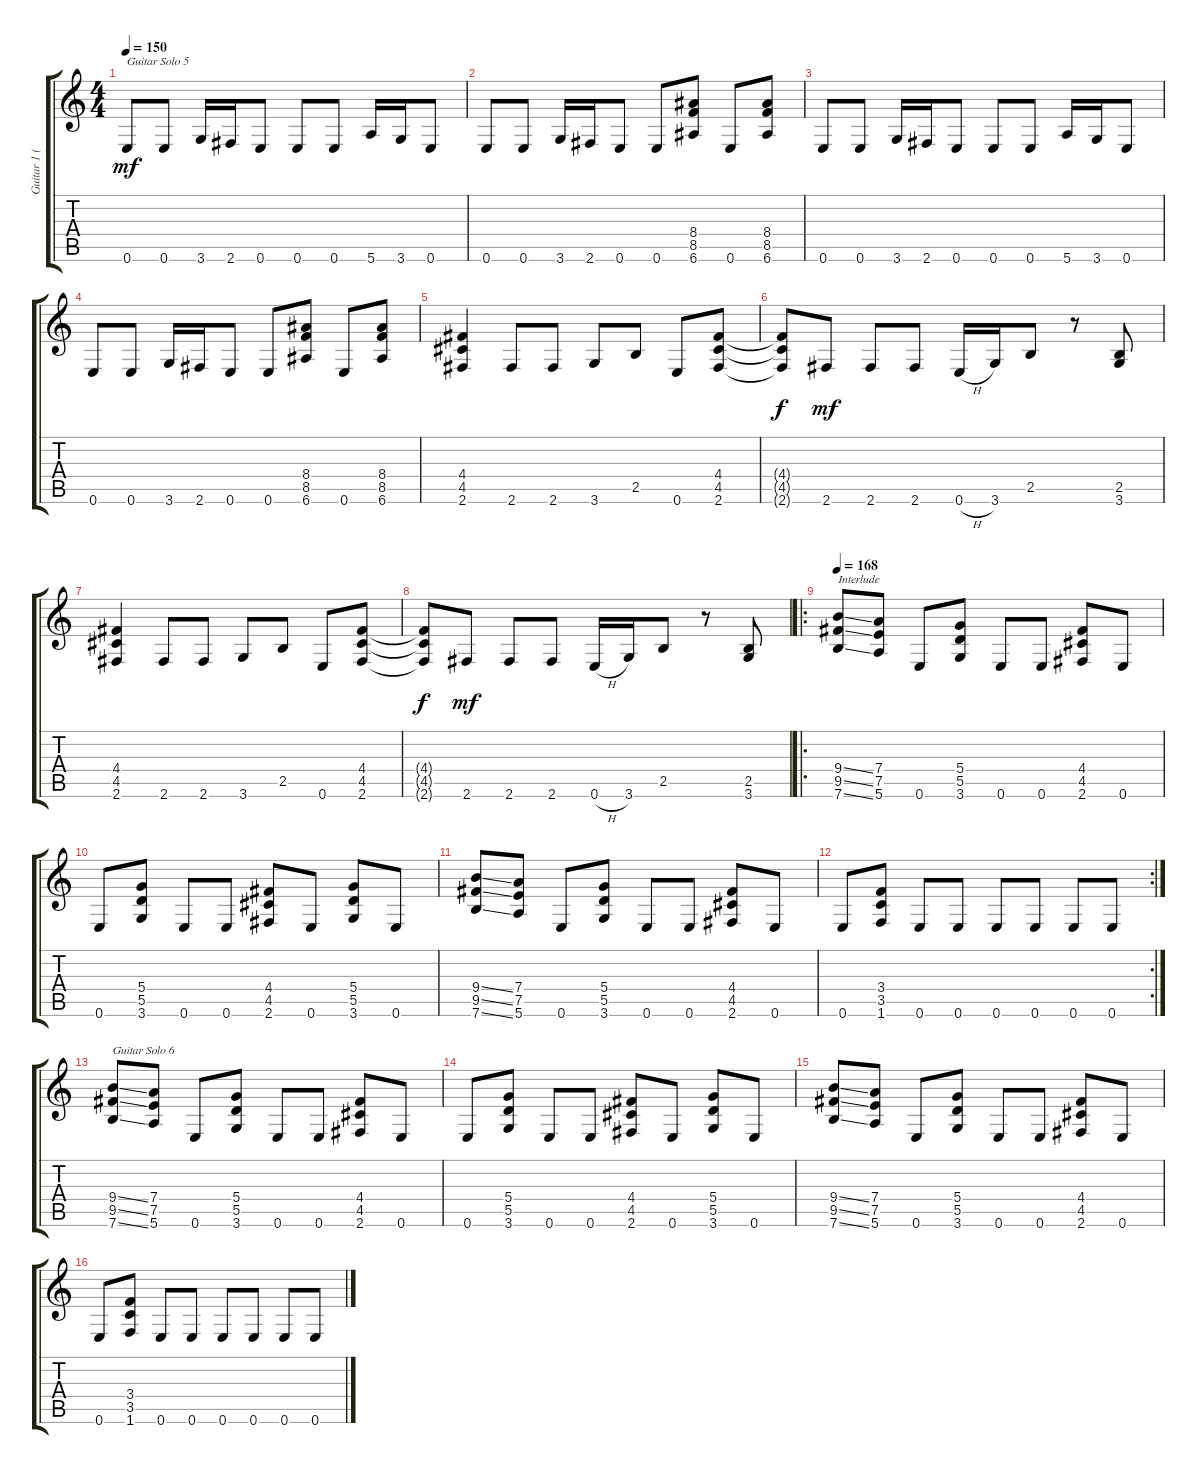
\track ("Guitar 1 (Dave Mustaine)" "Guitar 1 (") {instrument distortionguitar}
\staff {score tabs}
\tuning (E4 B3 G3 D3 A2 E2) {hide}
\ts (4 4)
\tempo 150
\clef g2
\ks c
0.6.8{txt "Guitar Solo 5" dy mf} 0.6.8 3.6.16 2.6.16 0.6.8 0.6.8 0.6.8 5.6.16 3.6.16 0.6.8 |
0.6.8 0.6.8 3.6.16 2.6.16 0.6.8 0.6.8 (8.4 8.5 6.6).8 0.6.8 (8.4 8.5 6.6).8 |
0.6.8 0.6.8 3.6.16 2.6.16 0.6.8 0.6.8 0.6.8 5.6.16 3.6.16 0.6.8 |
0.6.8 0.6.8 3.6.16 2.6.16 0.6.8 0.6.8 (8.4 8.5 6.6).8 0.6.8 (8.4 8.5 6.6).8 |
(4.4 4.5 2.6).4 2.6.8 2.6.8 3.6.8 2.5.8 0.6.8 (4.4 4.5 2.6).8 |
(4.4{t} 4.5{t} 2.6{t}).8{dy f} 2.6.8{dy mf} 2.6.8 2.6.8 0.6{h}.16 3.6.16 2.5.8 r.8 (2.5 3.6).8 |
(4.4 4.5 2.6).4 2.6.8 2.6.8 3.6.8 2.5.8 0.6.8 (4.4 4.5 2.6).8 |
(4.4{t} 4.5{t} 2.6{t}).8{dy f} 2.6.8{dy mf} 2.6.8 2.6.8 0.6{h}.16 3.6.16 2.5.8 r.8 (2.5 3.6).8 |
\ro
\tempo 168
(9.4{ss} 9.5{ss} 7.6{ss}).8{txt "Interlude"} (7.4 7.5 5.6).8 0.6.8 (5.4 5.5 3.6).8 0.6.8 0.6.8 (4.4 4.5 2.6).8 0.6.8 |
0.6.8 (5.4 5.5 3.6).8 0.6.8 0.6.8 (4.4 4.5 2.6).8 0.6.8 (5.4 5.5 3.6).8 0.6.8 |
(9.4{ss} 9.5{ss} 7.6{ss}).8 (7.4 7.5 5.6).8 0.6.8 (5.4 5.5 3.6).8 0.6.8 0.6.8 (4.4 4.5 2.6).8 0.6.8 |
\rc 2
0.6.8 (3.4 3.5 1.6).8 0.6.8 0.6.8 0.6.8 0.6.8 0.6.8 0.6.8 |
(9.4{ss} 9.5{ss} 7.6{ss}).8{txt "Guitar Solo 6"} (7.4 7.5 5.6).8 0.6.8 (5.4 5.5 3.6).8 0.6.8 0.6.8 (4.4 4.5 2.6).8 0.6.8 |
0.6.8 (5.4 5.5 3.6).8 0.6.8 0.6.8 (4.4 4.5 2.6).8 0.6.8 (5.4 5.5 3.6).8 0.6.8 |
(9.4{ss} 9.5{ss} 7.6{ss}).8 (7.4 7.5 5.6).8 0.6.8 (5.4 5.5 3.6).8 0.6.8 0.6.8 (4.4 4.5 2.6).8 0.6.8 |
0.6.8 (3.4 3.5 1.6).8 0.6.8 0.6.8 0.6.8 0.6.8 0.6.8 0.6.8
